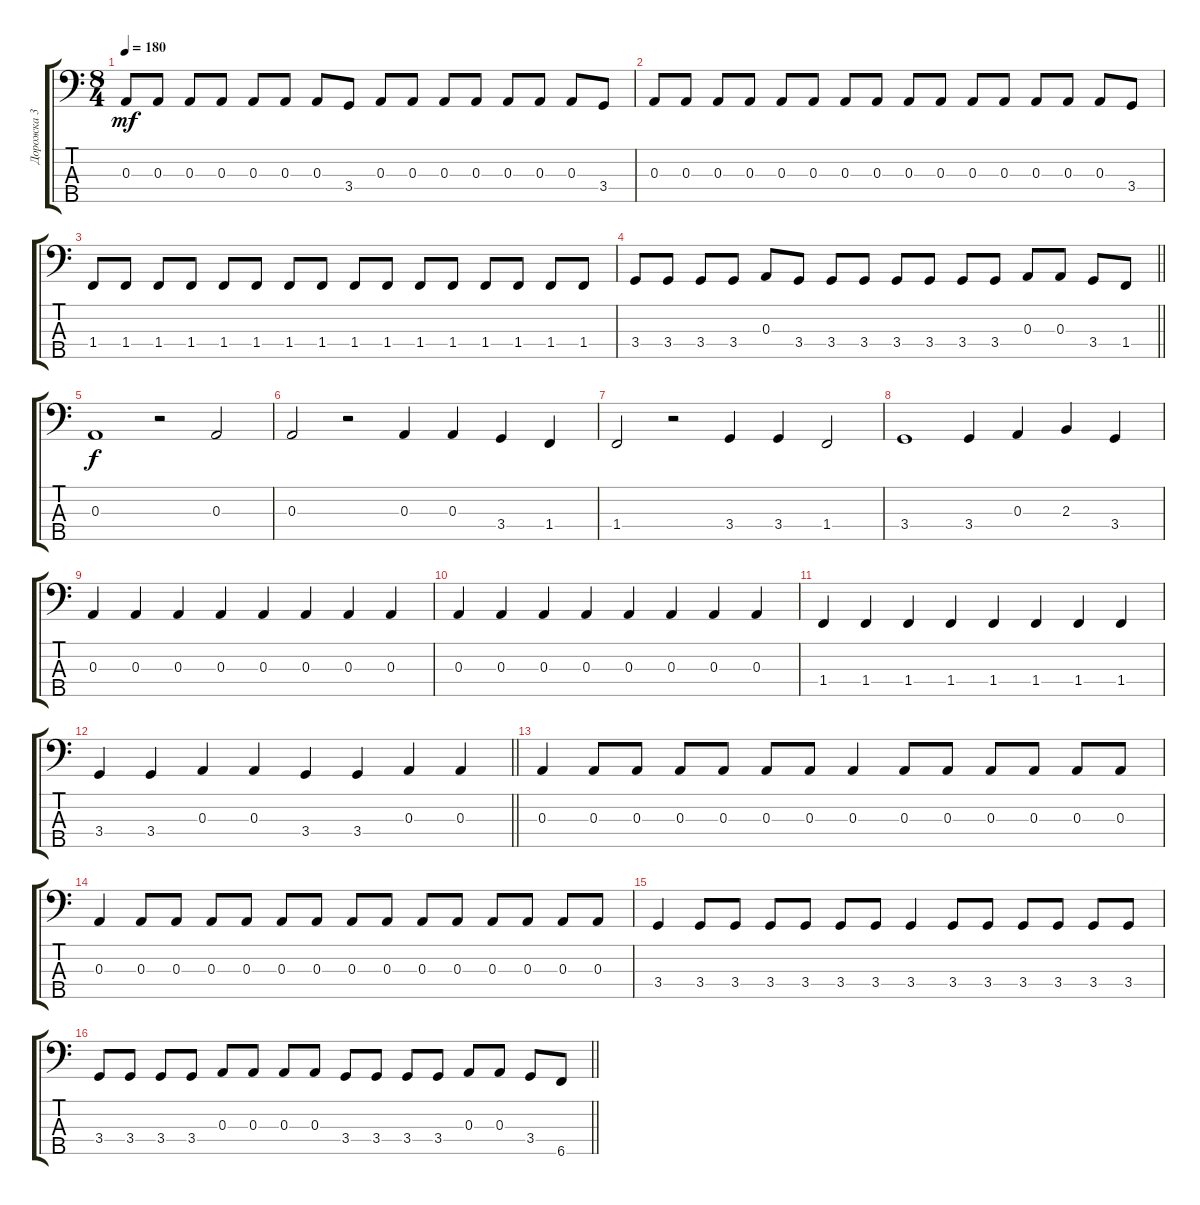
\track ("Дорожка 3" "Дорожка 3") {instrument electricbassfinger}
\staff {score tabs}
\tuning (G2 D2 A1 E1 B0) {hide}
\ts (8 4)
\tempo 180
\clef f4
\ks c
0.3.8{dy mf} 0.3.8 0.3.8 0.3.8 0.3.8 0.3.8 0.3.8 3.4.8 0.3.8 0.3.8 0.3.8 0.3.8 0.3.8 0.3.8 0.3.8 3.4.8 |
0.3.8 0.3.8 0.3.8 0.3.8 0.3.8 0.3.8 0.3.8 0.3.8 0.3.8 0.3.8 0.3.8 0.3.8 0.3.8 0.3.8 0.3.8 3.4.8 |
1.4.8 1.4.8 1.4.8 1.4.8 1.4.8 1.4.8 1.4.8 1.4.8 1.4.8 1.4.8 1.4.8 1.4.8 1.4.8 1.4.8 1.4.8 1.4.8 |
\barLineRight lightlight
3.4.8 3.4.8 3.4.8 3.4.8 0.3.8 3.4.8 3.4.8 3.4.8 3.4.8 3.4.8 3.4.8 3.4.8 0.3.8 0.3.8 3.4.8 1.4.8 |
\section ("" "")
0.3.1{dy f} r.2 0.3.2 |
0.3.2 r.2 0.3.4 0.3.4 3.4.4 1.4.4 |
1.4.2 r.2 3.4.4 3.4.4 1.4.2 |
3.4.1 3.4.4 0.3.4 2.3.4 3.4.4 |
0.3.4 0.3.4 0.3.4 0.3.4 0.3.4 0.3.4 0.3.4 0.3.4 |
0.3.4 0.3.4 0.3.4 0.3.4 0.3.4 0.3.4 0.3.4 0.3.4 |
1.4.4 1.4.4 1.4.4 1.4.4 1.4.4 1.4.4 1.4.4 1.4.4 |
\barLineRight lightlight
3.4.4 3.4.4 0.3.4 0.3.4 3.4.4 3.4.4 0.3.4 0.3.4 |
0.3.4 0.3.8 0.3.8 0.3.8 0.3.8 0.3.8 0.3.8 0.3.4 0.3.8 0.3.8 0.3.8 0.3.8 0.3.8 0.3.8 |
0.3.4 0.3.8 0.3.8 0.3.8 0.3.8 0.3.8 0.3.8 0.3.8 0.3.8 0.3.8 0.3.8 0.3.8 0.3.8 0.3.8 0.3.8 |
3.4.4 3.4.8 3.4.8 3.4.8 3.4.8 3.4.8 3.4.8 3.4.4 3.4.8 3.4.8 3.4.8 3.4.8 3.4.8 3.4.8 |
\barLineRight lightlight
3.4.8 3.4.8 3.4.8 3.4.8 0.3.8 0.3.8 0.3.8 0.3.8 3.4.8 3.4.8 3.4.8 3.4.8 0.3.8 0.3.8 3.4.8 6.5.8
